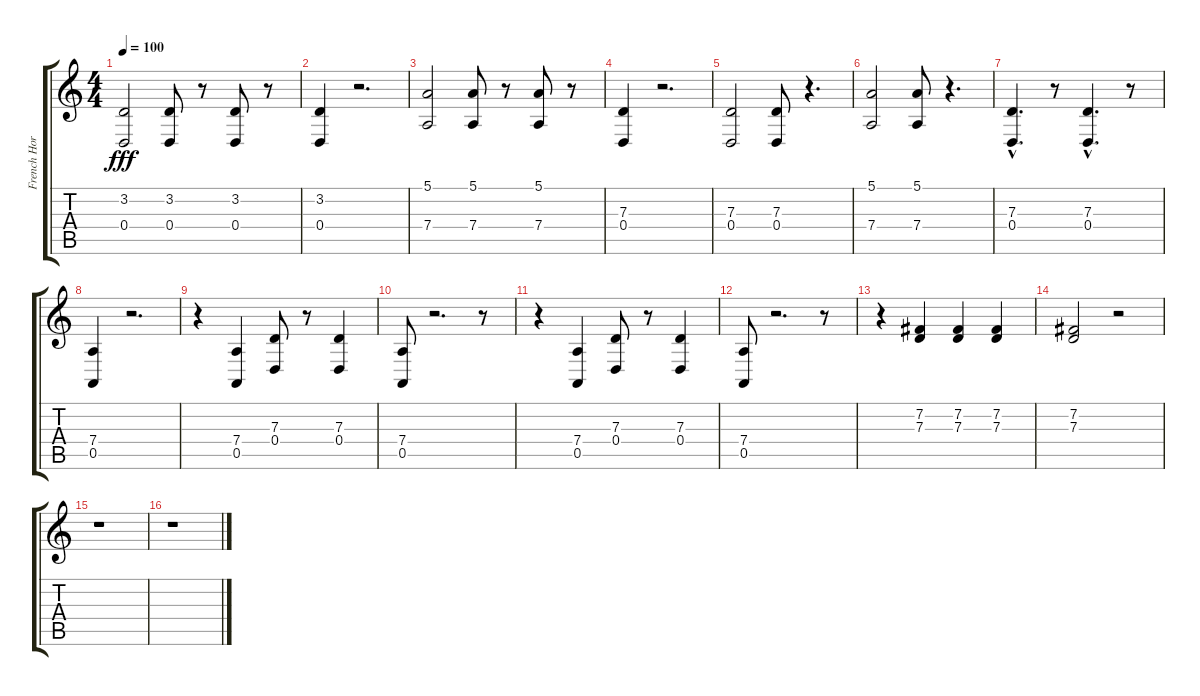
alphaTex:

\track ("French Horn" "French Hor") {instrument frenchhorn}
\staff {score tabs}
\tuning (E4 B3 G3 D3 A2 E2) {hide}
\ts (4 4)
\tempo 100
\clef g2
\ks c
(3.2 0.4).2{dy fff} (3.2 0.4).8 r.8 (3.2 0.4).8 r.8 |
(3.2 0.4).4 r.2{d} |
(5.1 7.4).2 (5.1 7.4).8 r.8 (5.1 7.4).8 r.8 |
(7.3 0.4).4 r.2{d} |
(7.3 0.4).2 (7.3 0.4).8 r.4{d} |
(5.1 7.4).2 (5.1 7.4).8 r.4{d} |
(7.3{hac} 0.4{hac}).4{d} r.8 (7.3{hac} 0.4{hac}).4{d} r.8 |
(7.4 0.5).4 r.2{d} |
r.4 (7.4 0.5).4 (7.3 0.4).8 r.8 (7.3 0.4).4 |
(7.4 0.5).8 r.2{d} r.8 |
r.4 (7.4 0.5).4 (7.3 0.4).8 r.8 (7.3 0.4).4 |
(7.4 0.5).8 r.2{d} r.8 |
r.4 (7.2 7.3).4 (7.2 7.3).4 (7.2 7.3).4 |
(7.2 7.3).2 r.2 |
r.1 |
r.1
